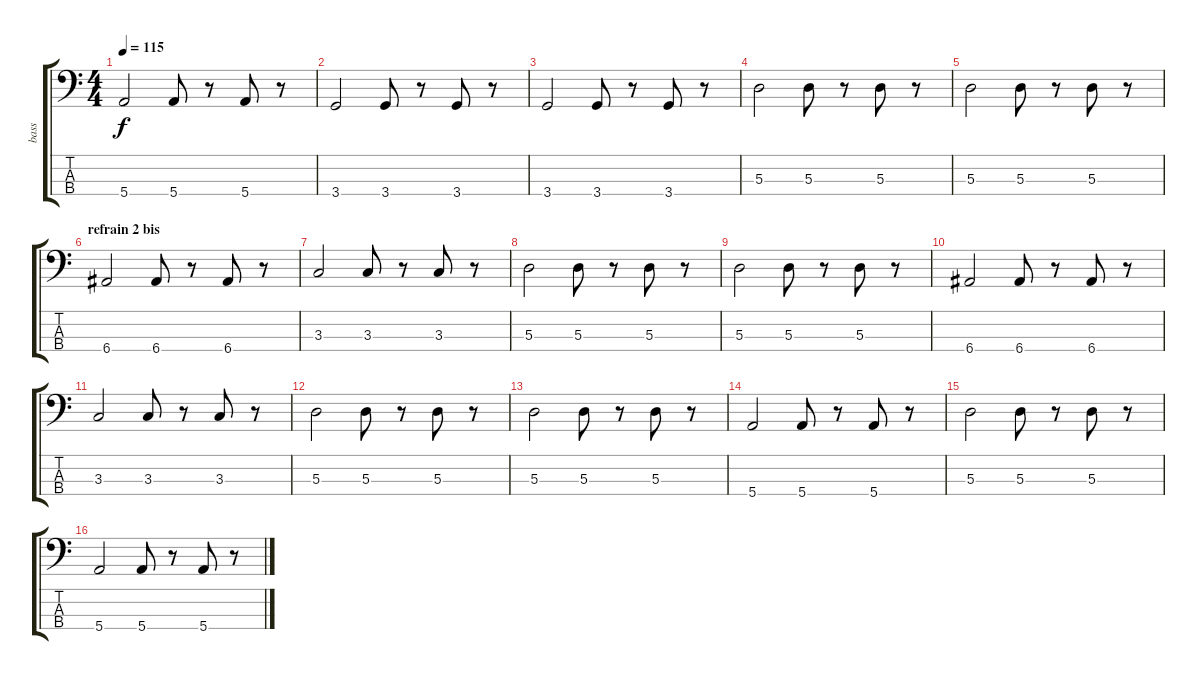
\track ("bass" "bass") {instrument acousticbass}
\staff {score tabs}
\tuning (G2 D2 A1 E1) {hide}
\ts (4 4)
\tempo 115
\clef f4
\ks c
5.4.2{dy f} 5.4.8 r.8 5.4.8 r.8 |
3.4.2 3.4.8 r.8 3.4.8 r.8 |
3.4.2 3.4.8 r.8 3.4.8 r.8 |
5.3.2 5.3.8 r.8 5.3.8 r.8 |
5.3.2 5.3.8 r.8 5.3.8 r.8 |
\section ("" "refrain 2 bis")
6.4.2 6.4.8 r.8 6.4.8 r.8 |
3.3.2 3.3.8 r.8 3.3.8 r.8 |
5.3.2 5.3.8 r.8 5.3.8 r.8 |
5.3.2 5.3.8 r.8 5.3.8 r.8 |
6.4.2 6.4.8 r.8 6.4.8 r.8 |
3.3.2 3.3.8 r.8 3.3.8 r.8 |
5.3.2 5.3.8 r.8 5.3.8 r.8 |
5.3.2 5.3.8 r.8 5.3.8 r.8 |
5.4.2 5.4.8 r.8 5.4.8 r.8 |
5.3.2 5.3.8 r.8 5.3.8 r.8 |
5.4.2 5.4.8 r.8 5.4.8 r.8
